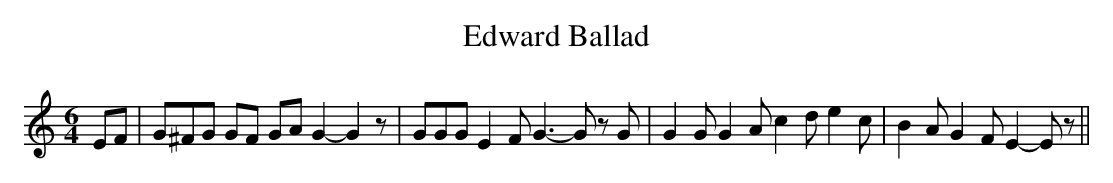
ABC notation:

X:1
T:Edward Ballad
M:6/4
L:1/8
K:C
 EF| G^FG GF GA G2- G2 z| GGG E2 F G3- G z G| G2 G G2 A c2 d e2 c|\
 B2 A G2 F E2- E z||
